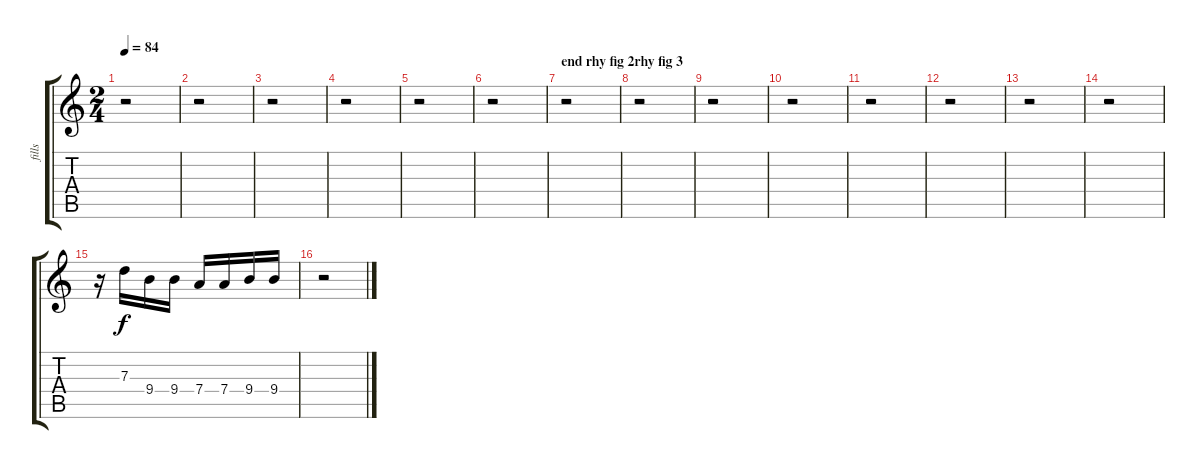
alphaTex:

\track ("fills" "fills") {instrument distortionguitar}
\staff {score tabs}
\tuning (E4 B3 G3 D3 A2 E2) {hide}
\ts (2 4)
\tempo 84
\clef g2
\ks c
r.2{dy f} |
r.2 |
r.2 |
r.2 |
r.2 |
r.2 |
\section ("" "end rhy fig 2")
r.2 |
\section ("" "rhy fig 3")
r.2 |
r.2 |
r.2 |
r.2 |
r.2 |
r.2 |
r.2 |
r.16 7.3.16 9.4.16 9.4.16 7.4.16 7.4.16 9.4.16 9.4.16 |
r.2
